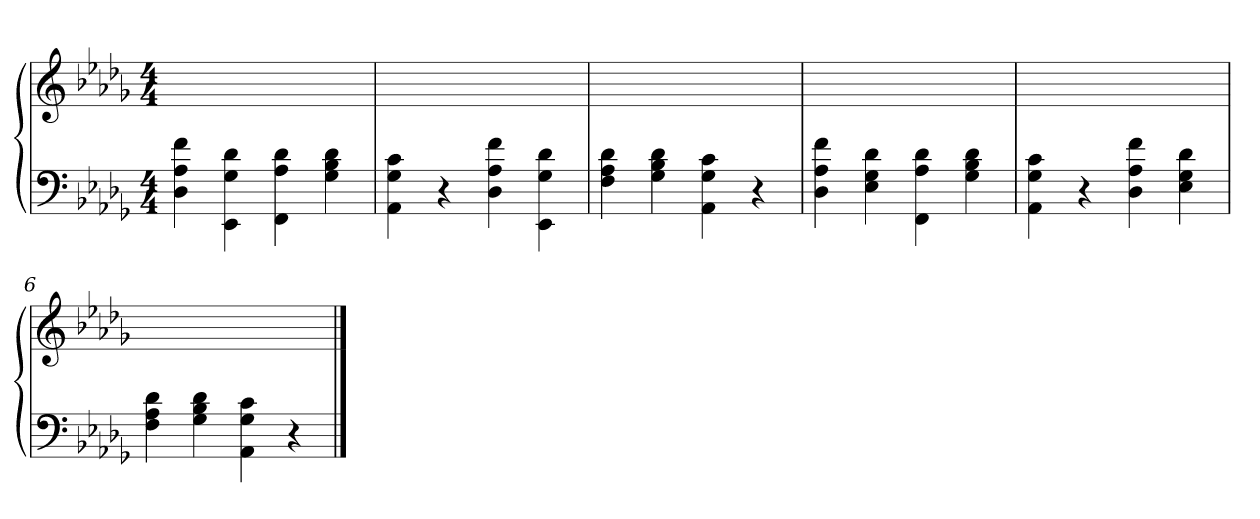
**kern	**kern
*part2	*part1
*staff2	*staff1
*clefF4	*clefG2
*k[b-e-a-d-g-]	*k[b-e-a-d-g-]
*D-:	*D-:
*M4/4	*M4/4
*MM60	*MM60
=1	=1
4D- 4A- 4f	1ryy
4EE- 4G- 4d-	.
4FF 4A- 4d-	.
4G- 4B- 4d-	.
=2	=2
4AA- 4G- 4c	1ryy
4r	.
4D- 4A- 4f	.
4EE- 4G- 4d-	.
=3	=3
4F 4A- 4d-	1ryy
4G- 4B- 4d-	.
4AA- 4G- 4c	.
4r	.
=4	=4
4D- 4A- 4f	1ryy
4E- 4G- 4d-	.
4FF 4A- 4d-	.
4G- 4B- 4d-	.
=5	=5
4AA- 4G- 4c	1ryy
4r	.
4D- 4A- 4f	.
4E- 4G- 4d-	.
=6	=6
4F 4A- 4d-	1ryy
4G- 4B- 4d-	.
4AA- 4G- 4c	.
4r	.
==	==
*-	*-
